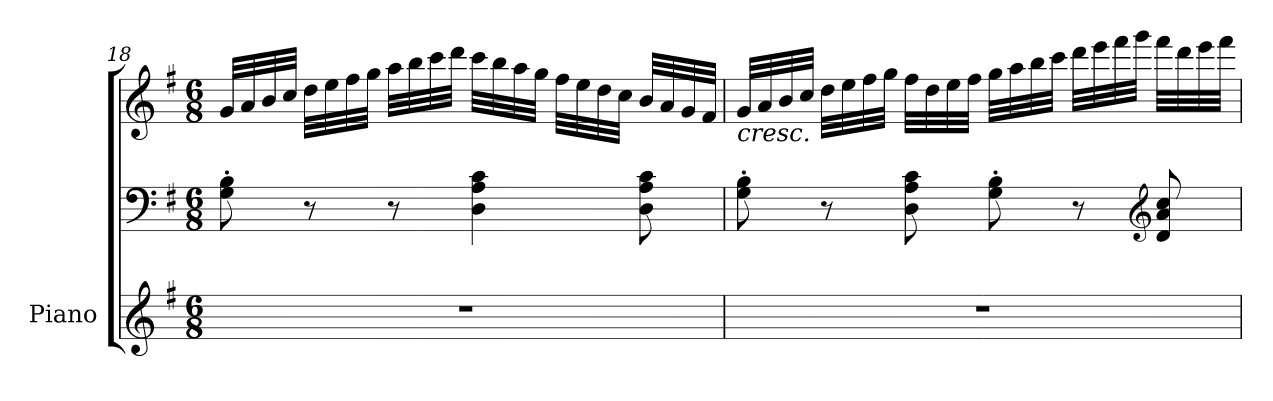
**kern	**kern	**kern
*part1	*part1	*part1
*staff3	*staff2	*staff1
*I"Piano	*	*
*I'Pno	*	*
*clefG2	*clefF4	*clefG2
*k[f#]	*k[f#]	*k[f#]
*M6/8	*M6/8	*M6/8
=18	=18	=18
2.r	8G\' 8B\'	32g/LLL
.	.	32a/
.	.	32b/
.	.	32cc/JJJ
.	8r	32dd\LLL
.	.	32ee\
.	.	32ff#\
.	.	32gg\JJJ
.	8r	32aa\LLL
.	.	32bb\
.	.	32ccc\
.	.	32ddd\JJJ
.	4D\ 4A\ 4c\	32ccc\LLL
.	.	32bb\
.	.	32aa\
.	.	32gg\JJJ
.	.	32ff#\LLL
.	.	32ee\
.	.	32dd\
.	.	32cc\JJJ
.	8D\ 8A\ 8c\	32b/LLL
.	.	32a/
.	.	32g/
.	.	32f#/JJJ
!!LO:LB:g=z
=19	=19	=19
!	!	!LO:TX:b:i:t=cresc.
2.r	8G\' 8B\'	32g/LLL
.	.	32a/
.	.	32b/
.	.	32cc/JJJ
.	8r	32dd\LLL
.	.	32ee\
.	.	32ff#\
.	.	32gg\JJJ
.	8D\ 8A\ 8c\	32ff#\LLL
.	.	32dd\
.	.	32ee\
.	.	32ff#\JJJ
.	8G\' 8B\'	32gg\LLL
.	.	32aa\
.	.	32bb\
.	.	32ccc\JJJ
.	8r	32ddd\LLL
.	.	32eee\
.	.	32fff#\
.	.	32ggg\JJJ
*	*clefG2	*
.	8d/ 8a/ 8cc/	32fff#\LLL
.	.	32ddd\
.	.	32eee\
.	.	32fff#\JJJ
=	=	=
*-	*-	*-
